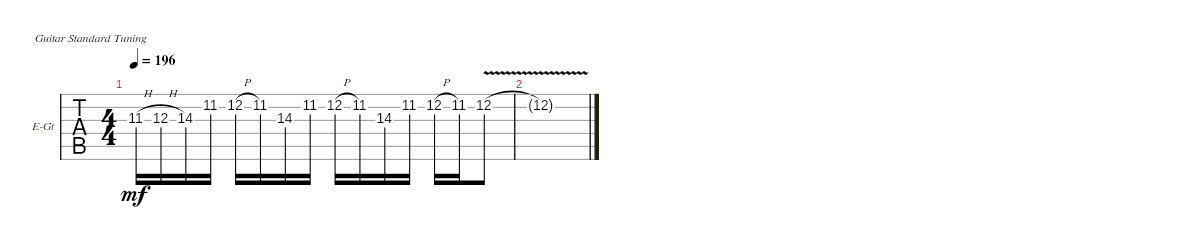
\defaultSystemsLayout 4
\bracketExtendMode groupsimilarinstruments
\firstSystemTrackNameOrientation horizontal
\otherSystemsTrackNameOrientation horizontal
\track ("Electric Guitar" "E-Gt") {instrument overdrivenguitar}
\staff {tabs}
\tuning (E4 B3 G3 D3 A2 E2)
\ts (4 4)
\tempo 196
\clef g2
\ks c
11.3{h}.16{dy mf} 12.3{h}.16 14.3.16 11.2.16 12.2{h}.16 11.2.16 14.3.16 11.2.16 12.2{h}.16 11.2.16 14.3.16 11.2.16 12.2{h}.16 11.2.16 12.2{v}.8 |
12.2{v t}.1
